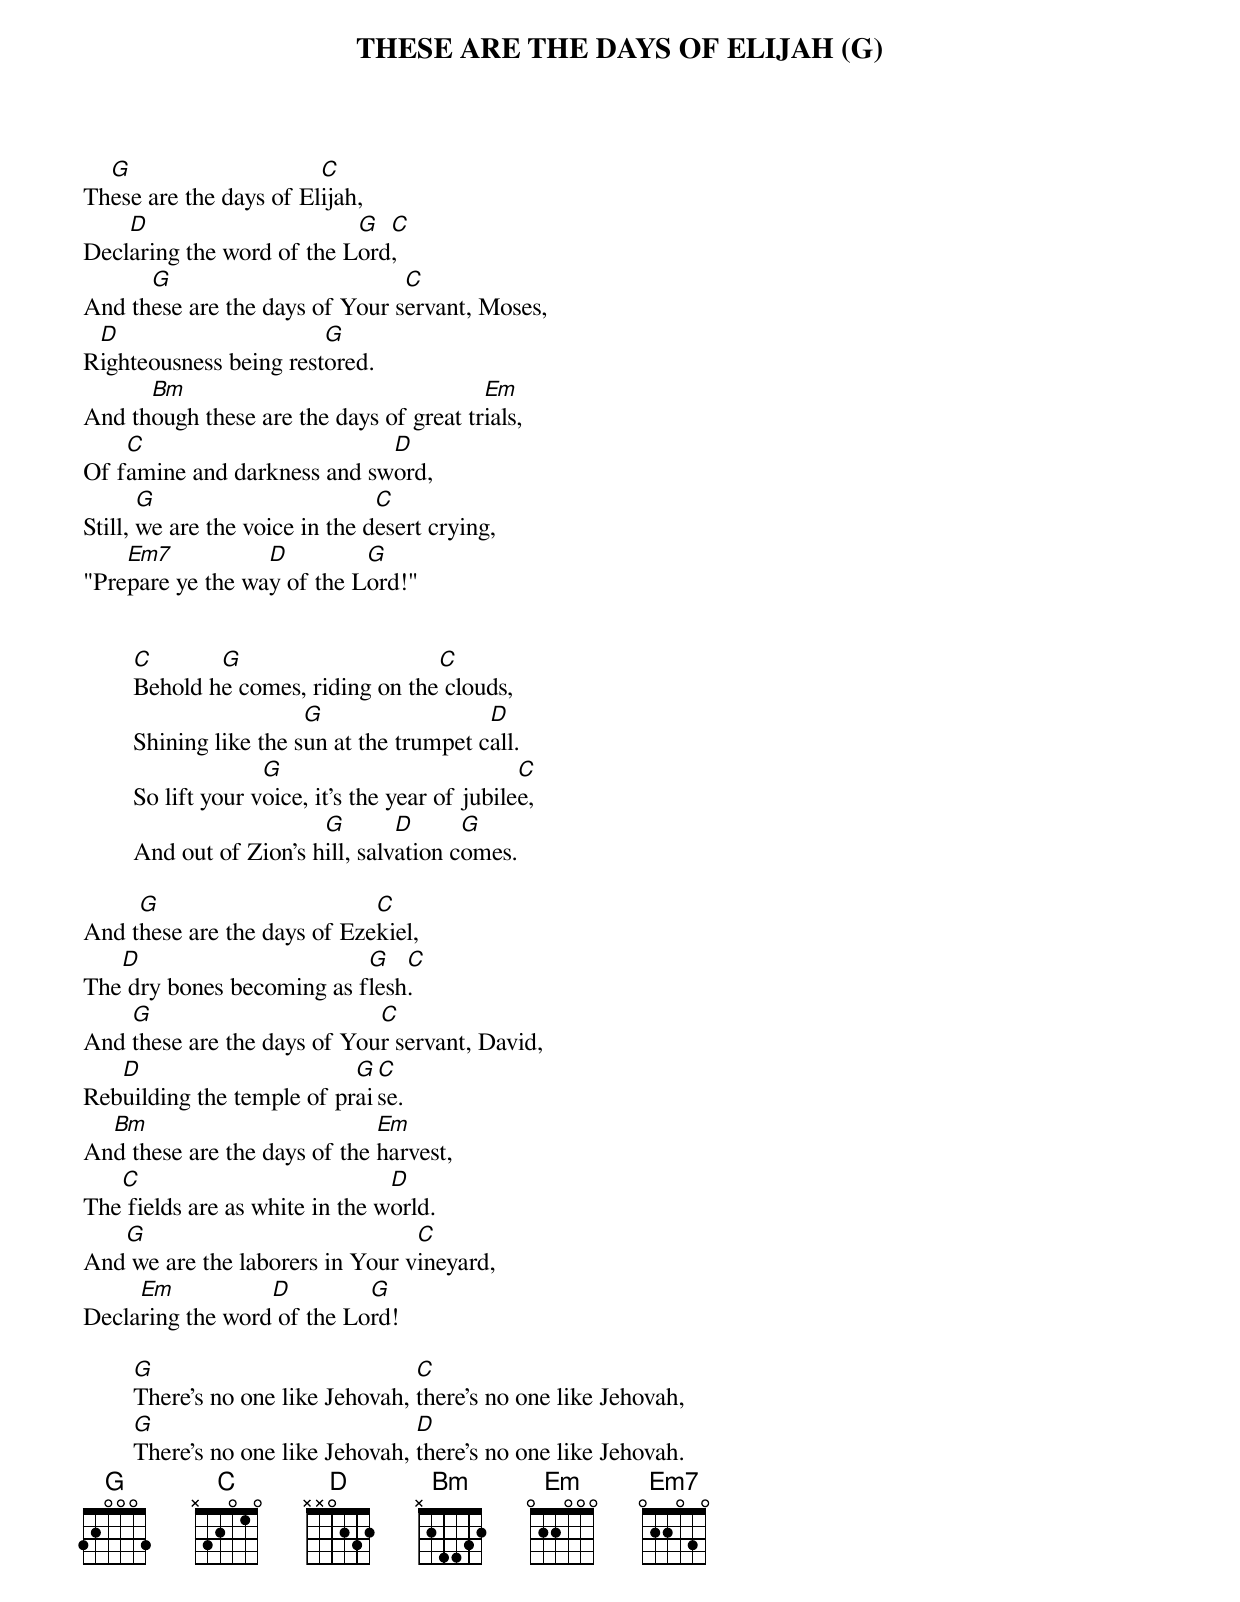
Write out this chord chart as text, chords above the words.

THESE ARE THE DAYS OF ELIJAH (G)

  G                     C
These are the days of Elijah,
    D                      G  C
Declaring the word of the Lord,
      G                         C
And these are the days of Your servant, Moses,
 D                      G
Righteousness being restored.
      Bm                                 Em
And though these are the days of great trials,
    C                        D
Of famine and darkness and sword,
       G                        C
Still, we are the voice in the desert crying,
    Em7           D         G
"Prepare ye the way of the Lord!"


        C       G                     C
        Behold he comes, riding on the clouds,
                          G                  D
        Shining like the sun at the trumpet call.
                      G                            C
        So lift your voice, it's the year of jubilee,
                           G        D      G
        And out of Zion's hill, salvation comes.

     G                       C
And these are the days of Ezekiel,
   D                       G   C
The dry bones becoming as flesh.
    G                        C
And these are the days of Your servant, David,
   D                       G C
Rebuilding the temple of praise.
  Bm                          Em
And these are the days of the harvest,
   C                            D
The fields are as white in the world.
   G                             C
And we are the laborers in Your vineyard,
     Em           D         G
Declaring the word of the Lord!

	G                            C
	There's no one like Jehovah, there's no one like Jehovah,
	G                            D
	There's no one like Jehovah, there's no one like Jehovah.
